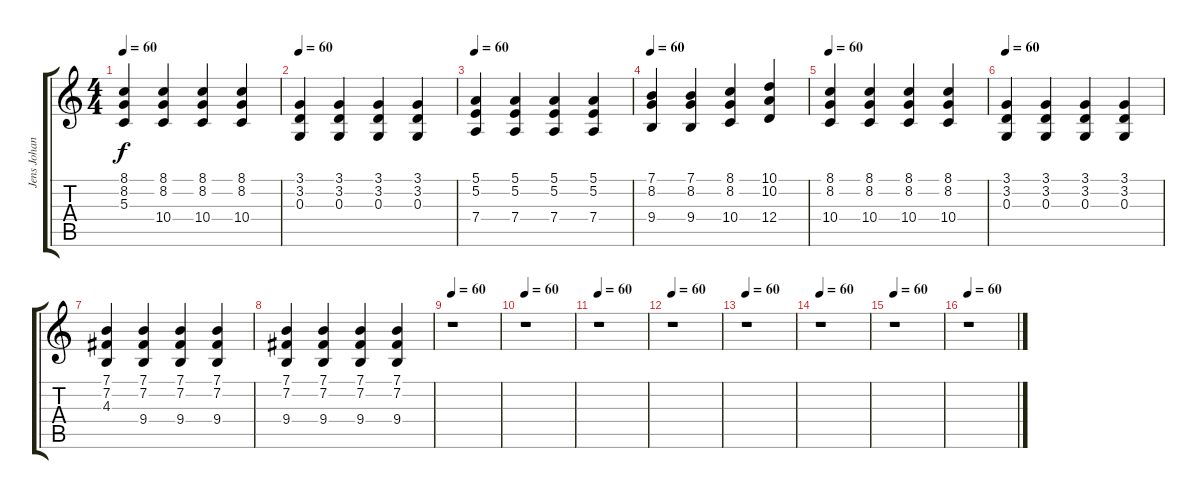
\track ("Jens Johansson (Keyboards 3 Interlude)" "Jens Johan") {instrument stringensemble1}
\staff {score tabs}
\tuning (E4 B3 G3 D3 A2 E2) {hide}
\ts (4 4)
\tempo 60
\clef g2
\ks c
(8.1 8.2 5.3).4{dy f volume 5} (8.1 8.2 10.4).4 (8.1 8.2 10.4).4 (8.1 8.2 10.4).4 |
\tempo 60
(3.1 3.2 0.3).4 (3.1 3.2 0.3).4 (3.1 3.2 0.3).4 (3.1 3.2 0.3).4 |
\tempo 60
(5.1 5.2 7.4).4 (5.1 5.2 7.4).4 (5.1 5.2 7.4).4 (5.1 5.2 7.4).4 |
\tempo 60
(7.1 8.2 9.4).4 (7.1 8.2 9.4).4 (8.1 8.2 10.4).4 (10.1 10.2 12.4).4 |
\tempo 60
(8.1 8.2 10.4).4 (8.1 8.2 10.4).4 (8.1 8.2 10.4).4 (8.1 8.2 10.4).4 |
\tempo 60
(3.1 3.2 0.3).4 (3.1 3.2 0.3).4 (3.1 3.2 0.3).4 (3.1 3.2 0.3).4 |
(7.1 7.2 4.3).4{volume 5} (7.1 7.2 9.4).4{volume 4} (7.1 7.2 9.4).4{volume 3} (7.1 7.2 9.4).4{volume 2} |
(7.1 7.2 9.4).4{volume 2} (7.1 7.2 9.4).4{volume 1} (7.1 7.2 9.4).4{volume 0} (7.1 7.2 9.4).4 |
\tempo 60
r.1 |
\tempo 60
r.1 |
\tempo 60
r.1 |
\tempo 60
r.1 |
\tempo 60
r.1 |
\tempo 60
r.1 |
\tempo 60
r.1 |
\tempo 60
r.1
